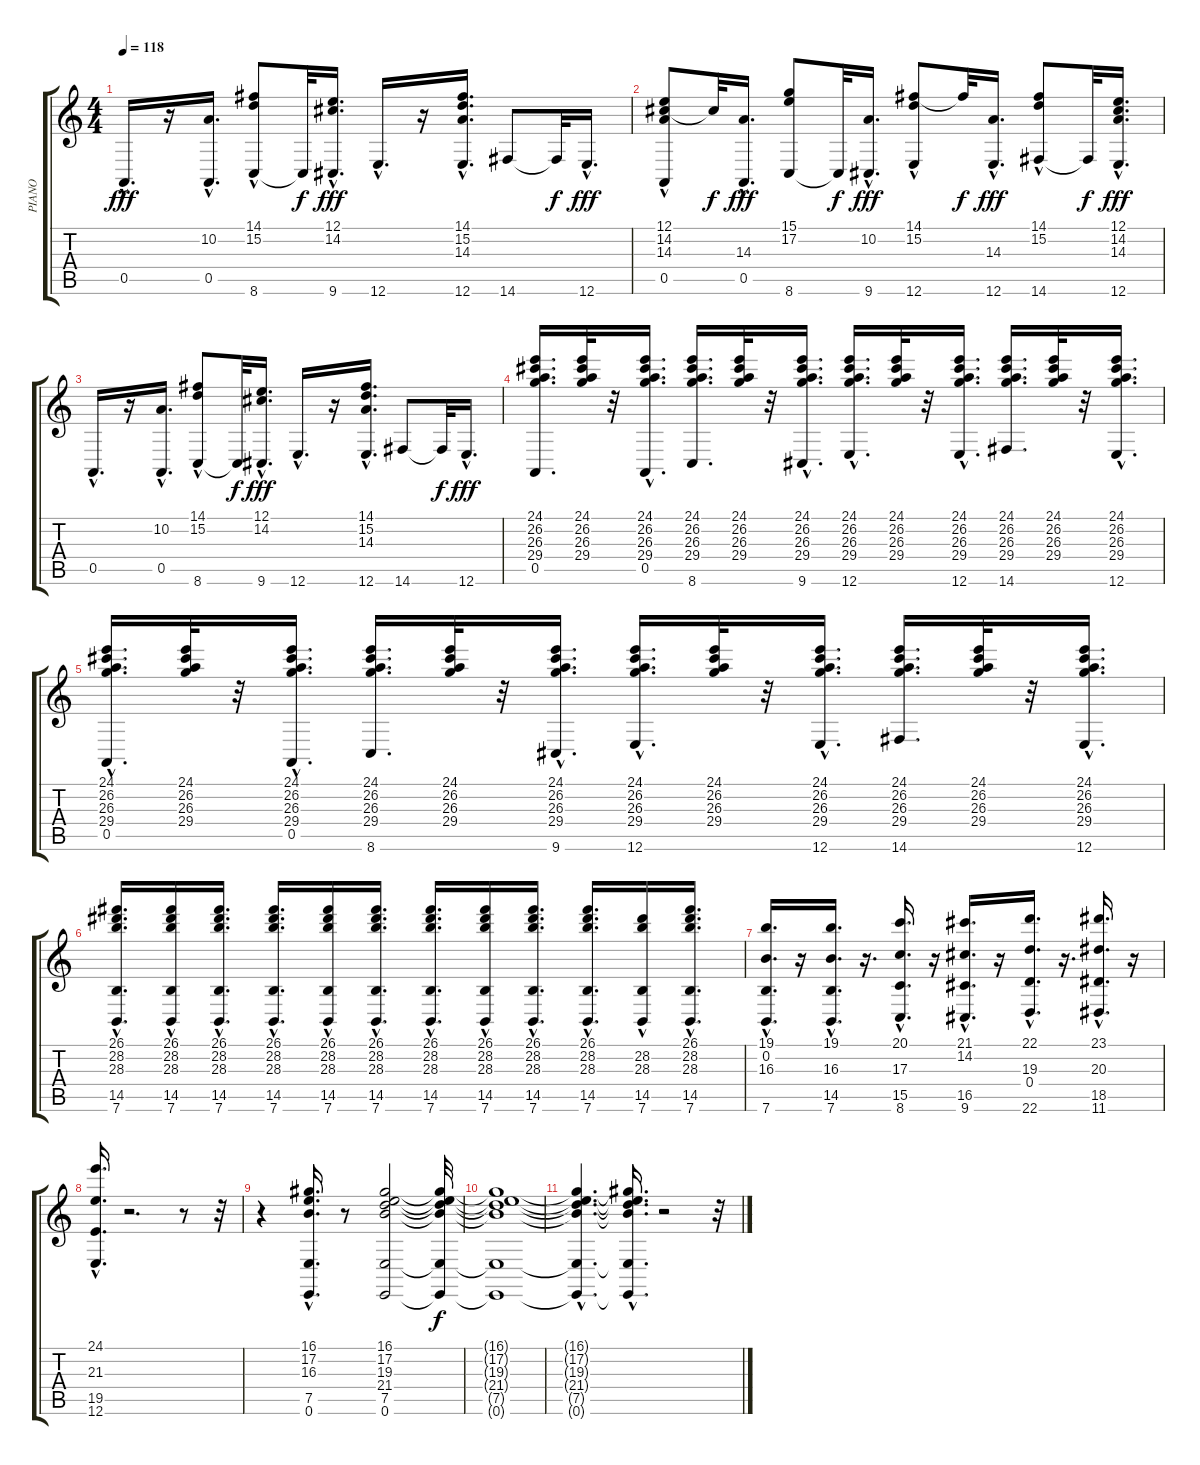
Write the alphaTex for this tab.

\track ("PIANO" "PIANO") {instrument acousticgrandpiano}
\staff {score tabs}
\tuning (E4 B3 G3 D3 A2 E2) {hide}
\ts (4 4)
\tempo 118
\clef g2
\ks c
0.5{hac}.16{d dy fff} r.16 (10.2 0.5{hac}).16{d} (14.1{hac} 15.2{hac} 8.6).8 8.6{t}.32{dy f} (12.1 14.2{hac} 9.6{hac}).16{d dy fff} 12.6{hac}.16{d} r.16 (14.1 15.2 14.3 12.6{hac}).16{d} 14.6.8 14.6{t}.32{dy f} 12.6{hac}.16{d dy fff} |
(12.1 14.2 14.3{hac} 0.5).8 14.2{t}.32{dy f} (14.3 0.5{hac}).16{d dy fff} (15.1 17.2 8.6).8 8.6{t}.32{dy f} (10.2 9.6{hac}).16{d dy fff} (14.1 15.2 12.6{hac}).8 14.1{t}.32{dy f} (14.3{hac} 12.6{hac}).16{d dy fff} (14.1{hac} 15.2{hac} 14.6).8 14.6{t}.32{dy f} (12.1{hac} 14.2{hac} 14.3{hac} 12.6{hac}).16{d dy fff} |
0.5{hac}.16{d} r.16 (10.2 0.5{hac}).16{d} (14.1{hac} 15.2{hac} 8.6).8 8.6{t}.32{dy f} (12.1 14.2{hac} 9.6{hac}).16{d dy fff} 12.6{hac}.16{d} r.16 (14.1 15.2 14.3 12.6{hac}).16{d} 14.6.8 14.6{t}.32{dy f} 12.6{hac}.16{d dy fff} |
(24.1 26.2 26.3 29.4 0.5).16{d} (24.1 26.2 26.3 29.4).32 r.32 (24.1 26.2 26.3 29.4 0.5{hac}).16{d} (24.1 26.2 26.3 29.4 8.6).16{d} (24.1 26.2 26.3 29.4).32 r.32 (24.1 26.2 26.3 29.4 9.6{hac}).16{d} (24.1 26.2 26.3 29.4 12.6{hac}).16{d} (24.1 26.2 26.3 29.4).32 r.32 (24.1 26.2 26.3 29.4 12.6{hac}).16{d} (24.1 26.2 26.3 29.4 14.6).16{d} (24.1 26.2 26.3 29.4).32 r.32 (24.1 26.2 26.3 29.4 12.6{hac}).16{d} |
(24.1 26.2 26.3 29.4 0.5{hac}).16{d} (24.1 26.2 26.3 29.4).32 r.32 (24.1 26.2 26.3 29.4 0.5{hac}).16{d} (24.1 26.2 26.3 29.4 8.6).16{d} (24.1 26.2 26.3 29.4).32 r.32 (24.1 26.2 26.3 29.4 9.6{hac}).16{d} (24.1 26.2 26.3 29.4 12.6{hac}).16{d} (24.1 26.2 26.3 29.4).32 r.32 (24.1 26.2 26.3 29.4 12.6{hac}).16{d} (24.1 26.2 26.3 29.4 14.6).16{d} (24.1 26.2 26.3 29.4).32 r.32 (24.1 26.2 26.3 29.4 12.6{hac}).16{d} |
(26.1 28.2 28.3 14.5{hac} 7.6{hac}).16{d} (26.1 28.2 28.3 14.5{hac} 7.6{hac}).16 (26.1 28.2 28.3 14.5{hac} 7.6{hac}).16{d} (26.1 28.2 28.3 14.5{hac} 7.6{hac}).16{d} (26.1 28.2 28.3 14.5{hac} 7.6{hac}).16 (26.1 28.2 28.3 14.5{hac} 7.6{hac}).16{d} (26.1 28.2 28.3 14.5{hac} 7.6{hac}).16{d} (26.1 28.2 28.3 14.5{hac} 7.6{hac}).16 (26.1 28.2 28.3 14.5{hac} 7.6{hac}).16{d} (26.1{hac} 28.2 28.3 14.5{hac} 7.6{hac}).16{d} (28.2 28.3 14.5{hac} 7.6{hac}).16 (26.1 28.2 28.3 14.5{hac} 7.6{hac}).16{d} |
(19.1{hac} 0.2{hac} 16.3{hac} 7.6{hac}).16{d} r.16 (19.1{hac} 16.3{hac} 14.5{hac} 7.6{hac}).16{d} r.16{d} (20.1{hac} 17.3{hac} 15.5{hac} 8.6{hac}).16{d} r.16 (21.1{hac} 14.2{hac} 16.5{hac} 9.6{hac}).16{d} r.16 (22.1{hac} 19.3{hac} 0.4{hac} 22.6{hac}).16{d} r.16{d} (23.1{hac} 20.3{hac} 18.5{hac} 11.6{hac}).16{d} r.16 |
(24.1{hac} 21.3{hac} 19.5{hac} 12.6{hac}).16{d} r.2{d} r.8 r.32 |
r.4 (16.1{hac} 17.2{hac} 16.3{hac} 7.5{hac} 0.6{hac}).16{d} r.8 (16.1 17.2 19.3 21.4 7.5 0.6).2 (16.1{t} 17.2{t} 19.3{t} 21.4{t} 7.5{t} 0.6{t}).32{dy f} |
(16.1{t} 17.2{t} 19.3{t} 21.4{t} 7.5{t} 0.6{t}).1 |
(16.1{hac t} 17.2{hac t} 19.3{hac t} 21.4{hac t} 7.5{hac t} 0.6{hac t}).4{d} (16.1{hac t} 17.2{hac t} 19.3{hac t} 21.4{hac t} 7.5{hac t} 0.6{hac t}).16{d} r.2 r.32
